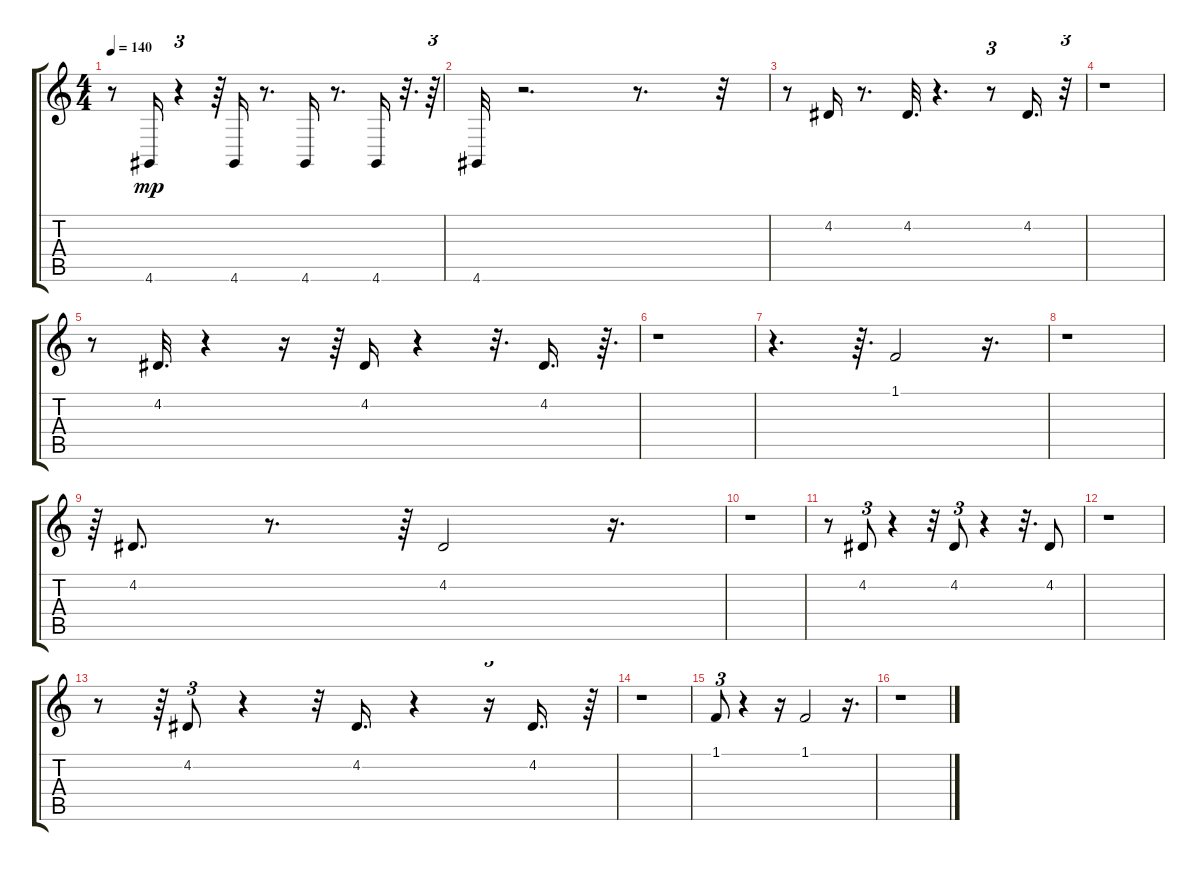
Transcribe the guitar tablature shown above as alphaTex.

\track "" {instrument tenorsax}
\staff {score tabs}
\tuning (E4 B3 G3 D3 A2 E2) {hide}
\ts (4 4)
\tempo 140
\clef g2
\ks c
r.8{dy mp} 4.6.16 r.4{tu (3 2)} r.64 4.6.16 r.8{d} 4.6.16 r.8{d} 4.6.16 r.32{d} r.64{tu (3 2)} |
4.6.32 r.2{d} r.8{d} r.32 |
r.8 4.2.16 r.8{d} 4.2.32{d} r.4{d} r.8{tu (3 2)} 4.2.16{d} r.32{tu (3 2)} |
r.1 |
r.8 4.2.32{d} r.4 r.16 r.64 4.2.16 r.4 r.32{d} 4.2.16{d} r.64{d} |
r.1 |
r.4{d} r.64{d} 1.1.2 r.16{d} |
r.1 |
r.64{tu (3 2)} 4.2.8{d} r.8{d} r.64{tu (3 2)} 4.2.2 r.16{d} |
r.1 |
r.8 4.2.8{tu (3 2)} r.4 r.32 4.2.8{tu (3 2)} r.4 r.32{d} 4.2.8 |
r.1 |
r.8 r.64 4.2.8{tu (3 2)} r.4 r.32 4.2.16{d} r.4 r.16{tu (3 2)} 4.2.16{d} r.64 |
r.1 |
1.1.8{tu (3 2)} r.4 r.16 1.1.2 r.16{d} |
r.1
